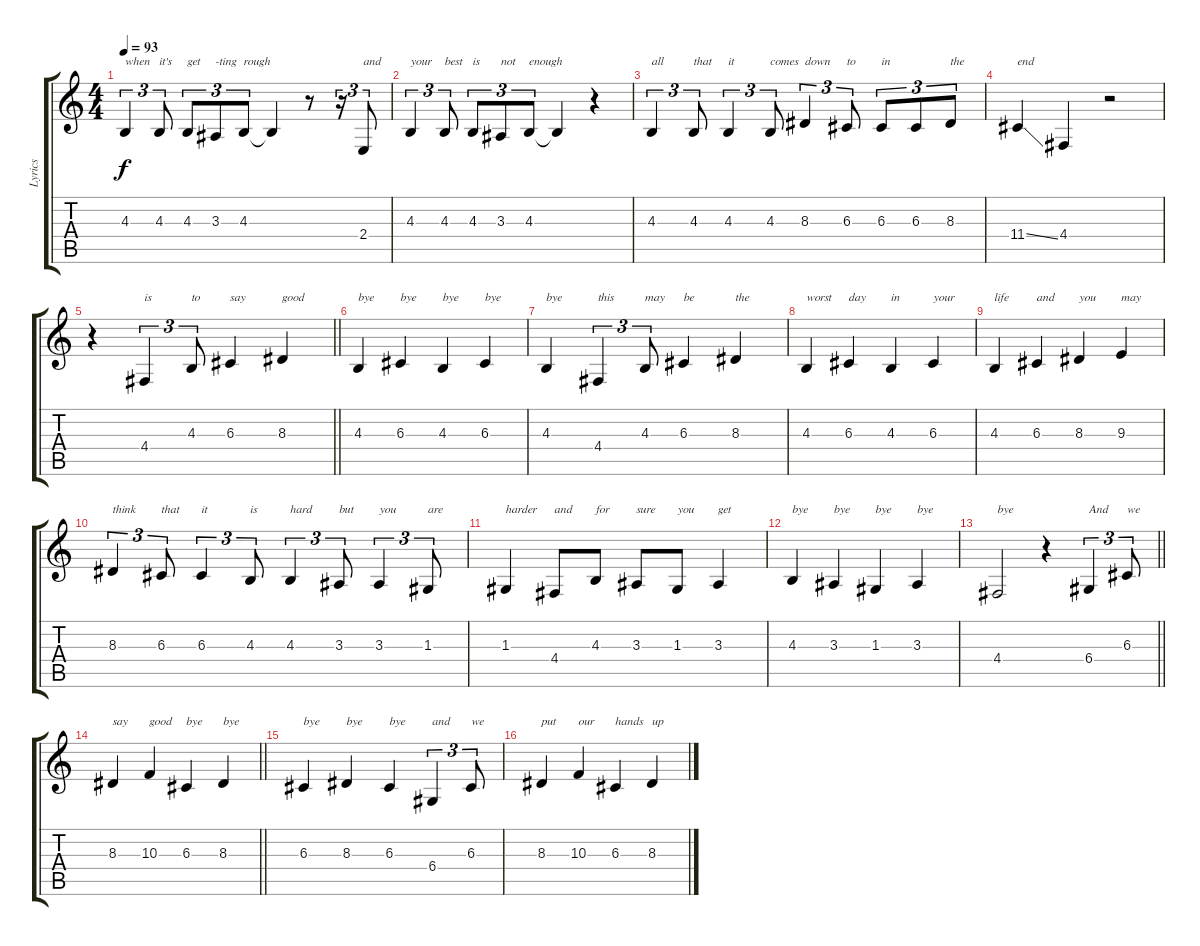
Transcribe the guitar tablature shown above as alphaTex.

\track ("Lyrics" "Lyrics") {instrument tenorsax}
\staff {score tabs}
\tuning (E4 B3 G3 D3 A2 E2) {hide}
\ts (4 4)
\tempo 93
\clef g2
\ks c
4.3.4{tu (3 2) txt "when" dy f} 4.3.8{tu (3 2) txt "it's"} 4.3.8{tu (3 2) txt "get"} 3.3.8{tu (3 2) txt "-ting"} 4.3.8{tu (3 2) txt "rough"} 4.3{t}.4 r.8 r.16{tu (3 2)} 2.4.8{tu (3 2) txt "and"} |
4.3.4{tu (3 2) txt "your"} 4.3.8{tu (3 2) txt "best"} 4.3.8{tu (3 2) txt "is"} 3.3.8{tu (3 2) txt "not"} 4.3.8{tu (3 2) txt "enough"} 4.3{t}.4 r.4 |
4.3.4{tu (3 2) txt "all"} 4.3.8{tu (3 2) txt "that"} 4.3.4{tu (3 2) txt "it"} 4.3.8{tu (3 2) txt "comes"} 8.3.4{tu (3 2) txt "down"} 6.3.8{tu (3 2) txt "to"} 6.3.8{tu (3 2) txt "in"} 6.3.8{tu (3 2)} 8.3.8{tu (3 2) txt "the"} |
11.4{ss}.4{txt "end"} 4.4.4 r.2 |
\barLineRight lightlight
r.4 4.4.4{tu (3 2) txt "is"} 4.3.8{tu (3 2) txt "to"} 6.3.4{txt "say"} 8.3.4{txt "good"} |
4.3.4{txt "bye"} 6.3.4{txt "bye"} 4.3.4{txt "bye"} 6.3.4{txt "bye"} |
4.3.4{txt "bye"} 4.4.4{tu (3 2) txt "this"} 4.3.8{tu (3 2) txt "may"} 6.3.4{txt "be"} 8.3.4{txt "the"} |
4.3.4{txt "worst"} 6.3.4{txt "day"} 4.3.4{txt "in"} 6.3.4{txt "your"} |
4.3.4{txt "life"} 6.3.4{txt "and"} 8.3.4{txt "you"} 9.3.4{txt "may"} |
8.3.4{tu (3 2) txt "think"} 6.3.8{tu (3 2) txt "that"} 6.3.4{tu (3 2) txt "it"} 4.3.8{tu (3 2) txt "is"} 4.3.4{tu (3 2) txt "hard"} 3.3.8{tu (3 2) txt "but"} 3.3.4{tu (3 2) txt "you"} 1.3.8{tu (3 2) txt "are"} |
1.3.4{txt "harder"} 4.4.8{txt "and"} 4.3.8{txt "for"} 3.3.8{txt "sure"} 1.3.8{txt "you"} 3.3.4{txt "get"} |
4.3.4{txt "bye"} 3.3.4{txt "bye"} 1.3.4{txt "bye"} 3.3.4{txt "bye"} |
\barLineRight lightlight
4.4.2{txt "bye"} r.4 6.4.4{tu (3 2) txt "And"} 6.3.8{tu (3 2) txt "we"} |
\barLineRight lightlight
8.3.4{txt "say"} 10.3.4{txt "good"} 6.3.4{txt "bye"} 8.3.4{txt "bye"} |
6.3.4{txt "bye"} 8.3.4{txt "bye"} 6.3.4{txt "bye"} 6.4.4{tu (3 2) txt "and"} 6.3.8{tu (3 2) txt "we"} |
8.3.4{txt "put"} 10.3.4{txt "our"} 6.3.4{txt "hands"} 8.3.4{txt "up"}
